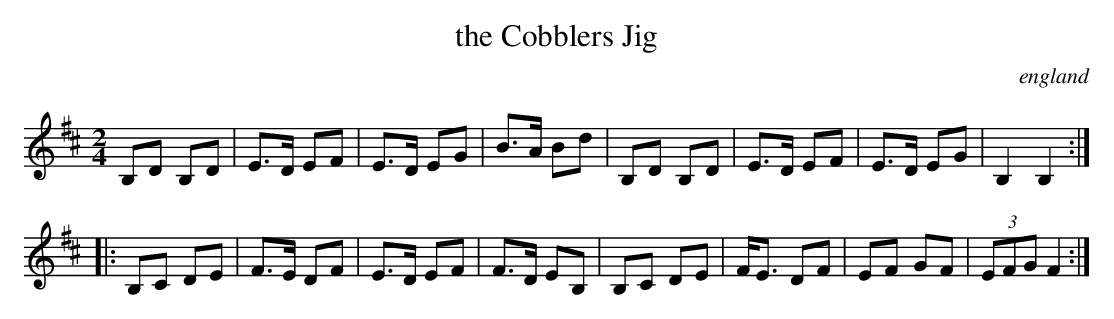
X:1
T:the Cobblers Jig
O:england
M:2/4
L:1/8
K:Bm
B,D B,D|E>D EF|E>D EG|B>A Bd|\
B,D B,D|E>D EF|E>D EG|B,2 B,2::
B,C DE|F>E DF|E>D EF|F>D EB,|\
B,C DE|F<E DF|EF GF|(3EFG F2:|
